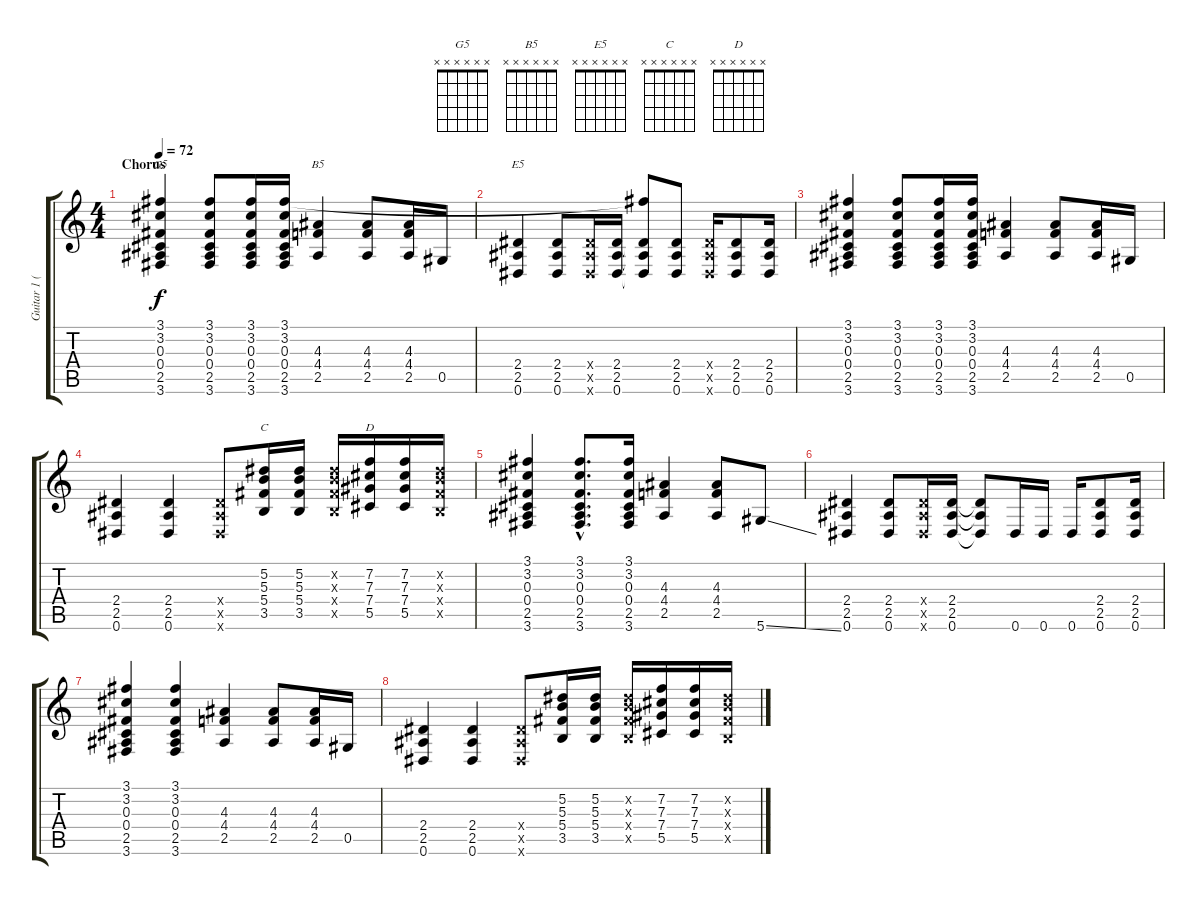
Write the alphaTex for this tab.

\track ("Guitar 1 (Slash)" "Guitar 1 (") {instrument overdrivenguitar}
\staff {score tabs}
\tuning (Eb4 Bb3 Gb3 Db3 Ab2 Eb2) {hide}
\chord ("G5" x x x x x x) {firstfret 0}
\chord ("B5" x x x x x x) {firstfret 0}
\chord ("E5" x x x x x x) {firstfret 0}
\chord ("C" x x x x x x) {firstfret 0}
\chord ("D" x x x x x x) {firstfret 0}
\ts (4 4)
\section ("" "Chorus")
\tempo 72
\clef g2
\ks c
(3.1 3.2 0.3 0.4 2.5 3.6).4{ch "G5" dy f volume 13} (3.1 3.2 0.3 0.4 2.5 3.6).8 (3.1 3.2 0.3 0.4 2.5 3.6).16 (3.1 3.2 0.3 0.4 2.5 3.6).16 (4.3 4.4 2.5).4{ch "B5"} (4.3 4.4 2.5).8 (4.3 4.4 2.5).16 0.5.16 |
(2.4 2.5 0.6).4{ch "E5"} (2.4 2.5 0.6).8 (2.4{x} 2.5{x} 0.6{x}).16 (2.4 2.5 0.6).16 (3.1{t} 2.4{t} 2.5{t} 0.6{t}).8 (2.4 2.5 0.6).8 (2.4{x} 2.5{x} 0.6{x}).16 (2.4 2.5 0.6).8 (2.4 2.5 0.6).16 |
(3.1 3.2 0.3 0.4 2.5 3.6).4 (3.1 3.2 0.3 0.4 2.5 3.6).8 (3.1 3.2 0.3 0.4 2.5 3.6).16 (3.1 3.2 0.3 0.4 2.5 3.6).16 (4.3 4.4 2.5).4 (4.3 4.4 2.5).8 (4.3 4.4 2.5).16 0.5.16 |
(2.4 2.5 0.6).4 (2.4 2.5 0.6).4 (2.4{x} 2.5{x} 0.6{x}).8 (5.2 5.3 5.4 3.5).16{ch "C"} (5.2 5.3 5.4 3.5).16 (5.2{x} 5.3{x} 5.4{x} 3.5{x}).16 (7.2 7.3 7.4 5.5).16{ch "D"} (7.2 7.3 7.4 5.5).16 (5.2{x} 5.3{x} 5.4{x} 3.5{x}).16 |
(3.1 3.2 0.3 0.4 2.5 3.6).4 (3.1{hac} 3.2{hac} 0.3{hac} 0.4{hac} 2.5{hac} 3.6{hac}).8{d} (3.1 3.2 0.3 0.4 2.5 3.6).16 (4.3 4.4 2.5).4 (4.3 4.4 2.5).8 5.6{ss}.8 |
(2.4 2.5 0.6).4 (2.4 2.5 0.6).8 (2.4{x} 2.5{x} 0.6{x}).16 (2.4 2.5 0.6).16 (2.4{t} 2.5{t} 0.6{t}).8 0.6.16 0.6.16 0.6.16 (2.4 2.5 0.6).8 (2.4 2.5 0.6).16 |
(3.1 3.2 0.3 0.4 2.5 3.6).4 (3.1 3.2 0.3 0.4 2.5 3.6).4 (4.3 4.4 2.5).4 (4.3 4.4 2.5).8 (4.3 4.4 2.5).16 0.5.16 |
(2.4 2.5 0.6).4 (2.4 2.5 0.6).4 (2.4{x} 2.5{x} 0.6{x}).8 (5.2 5.3 5.4 3.5).16 (5.2 5.3 5.4 3.5).16 (5.2{x} 5.3{x} 5.4{x} 3.5{x}).16 (7.2 7.3 7.4 5.5).16 (7.2 7.3 7.4 5.5).16 (5.2{x} 5.3{x} 5.4{x} 3.5{x}).16
